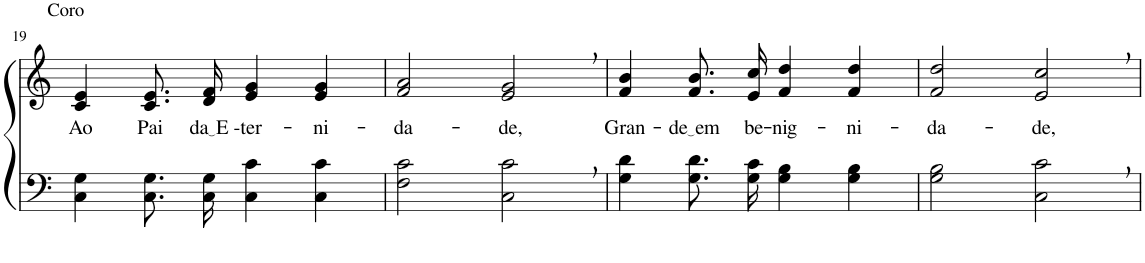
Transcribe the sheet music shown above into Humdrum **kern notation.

**kern	**kern	**text
*part2	*part1	*part1
*staff2	*staff1	*staff1
*I"Parte III e IV	*I"Parte I e II	*
!!LO:PB:g=z
*clefF4	*clefG2	*
*k[]	*k[]	*
*M4/4	*M4/4	*
=19	=19	=19
!	!LO:TX:a:t=Coro	!
!	!	!LO:LY:b
4C\ 4G\	4c/ 4e/	Ao
!	!	!LO:LY:b
8.C\ 8.G\L	8.c/ 8.e/L	Pai
!	!	!LO:LY:b
16C\ 16G\Jk	16d/ 16f/Jk	da E -
!	!	!LO:LY:b
4C\ 4c\	4e/ 4g/	ter-
!	!	!LO:LY:b
4C\ 4c\	4e/ 4g/	-ni-
=20	=20	=20
!	!	!LO:LY:b
2F\ 2c\	2f/ 2a/	-da-
!	!	!LO:LY:b
2C\, 2c\,	2e/, 2g/,	-de,
=21	=21	=21
!	!	!LO:LY:b
4G\ 4d\	4f/ 4b/	Gran-
!	!	!LO:LY:b
8.G\ 8.d\L	8.f/ 8.b/L	de em
!	!	!LO:LY:b
16G\ 16c\Jk	16e/ 16cc/Jk	be-
!	!	!LO:LY:b
4G\ 4B\	4f/ 4dd/	-nig-
!	!	!LO:LY:b
4G\ 4B\	4f/ 4dd/	-ni-
=22	=22	=22
!	!	!LO:LY:b
2G\ 2B\	2f/ 2dd/	-da-
!	!	!LO:LY:b
2C\, 2c\,	2e/, 2cc/,	-de,
=	=	=
*-	*-	*-
